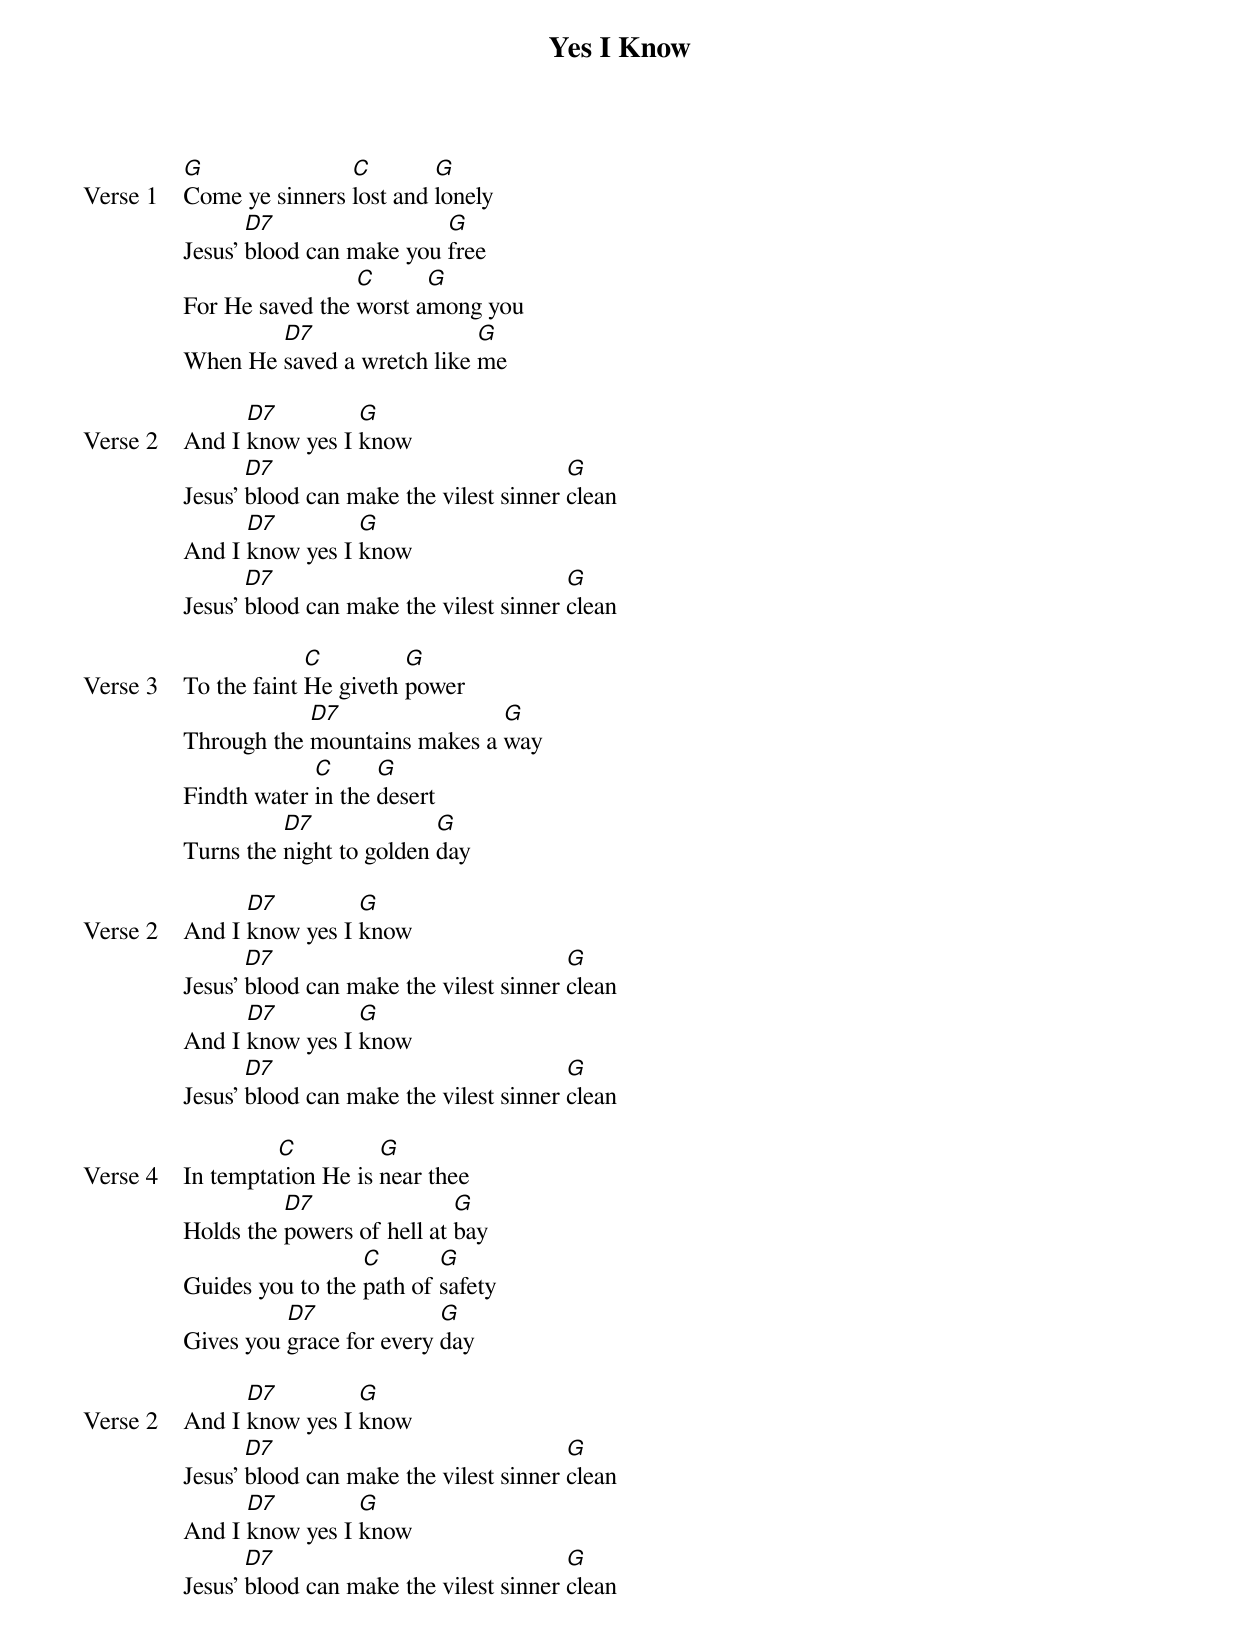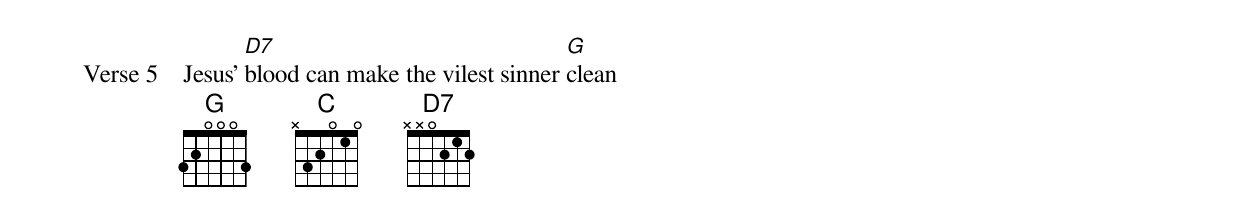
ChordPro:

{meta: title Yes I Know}
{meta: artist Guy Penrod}
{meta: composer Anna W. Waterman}

{start_of_verse: Verse 1}
[G]Come ye sinners [C]lost and [G]lonely
Jesus' [D7]blood can make you [G]free
For He saved the [C]worst a[G]mong you
When He [D7]saved a wretch like [G]me
{end_of_verse}

{start_of_verse: Verse 2}
And I [D7]know yes I [G]know
Jesus' [D7]blood can make the vilest sinner [G]clean
And I [D7]know yes I [G]know
Jesus' [D7]blood can make the vilest sinner [G]clean
{end_of_verse}

{start_of_verse: Verse 3}
To the faint [C]He giveth [G]power
Through the [D7]mountains makes a [G]way
Findth water [C]in the [G]desert
Turns the [D7]night to golden [G]day
{end_of_verse}

{start_of_verse: Verse 2}
And I [D7]know yes I [G]know
Jesus' [D7]blood can make the vilest sinner [G]clean
And I [D7]know yes I [G]know
Jesus' [D7]blood can make the vilest sinner [G]clean
{end_of_verse}

{start_of_verse: Verse 4}
In tempta[C]tion He is [G]near thee
Holds the [D7]powers of hell at [G]bay
Guides you to the [C]path of [G]safety
Gives you [D7]grace for every [G]day
{end_of_verse}

{start_of_verse: Verse 2}
And I [D7]know yes I [G]know
Jesus' [D7]blood can make the vilest sinner [G]clean
And I [D7]know yes I [G]know
Jesus' [D7]blood can make the vilest sinner [G]clean
{end_of_verse}

{start_of_verse: Verse 5}
Jesus' [D7]blood can make the vilest sinner [G]clean
{end_of_verse}
